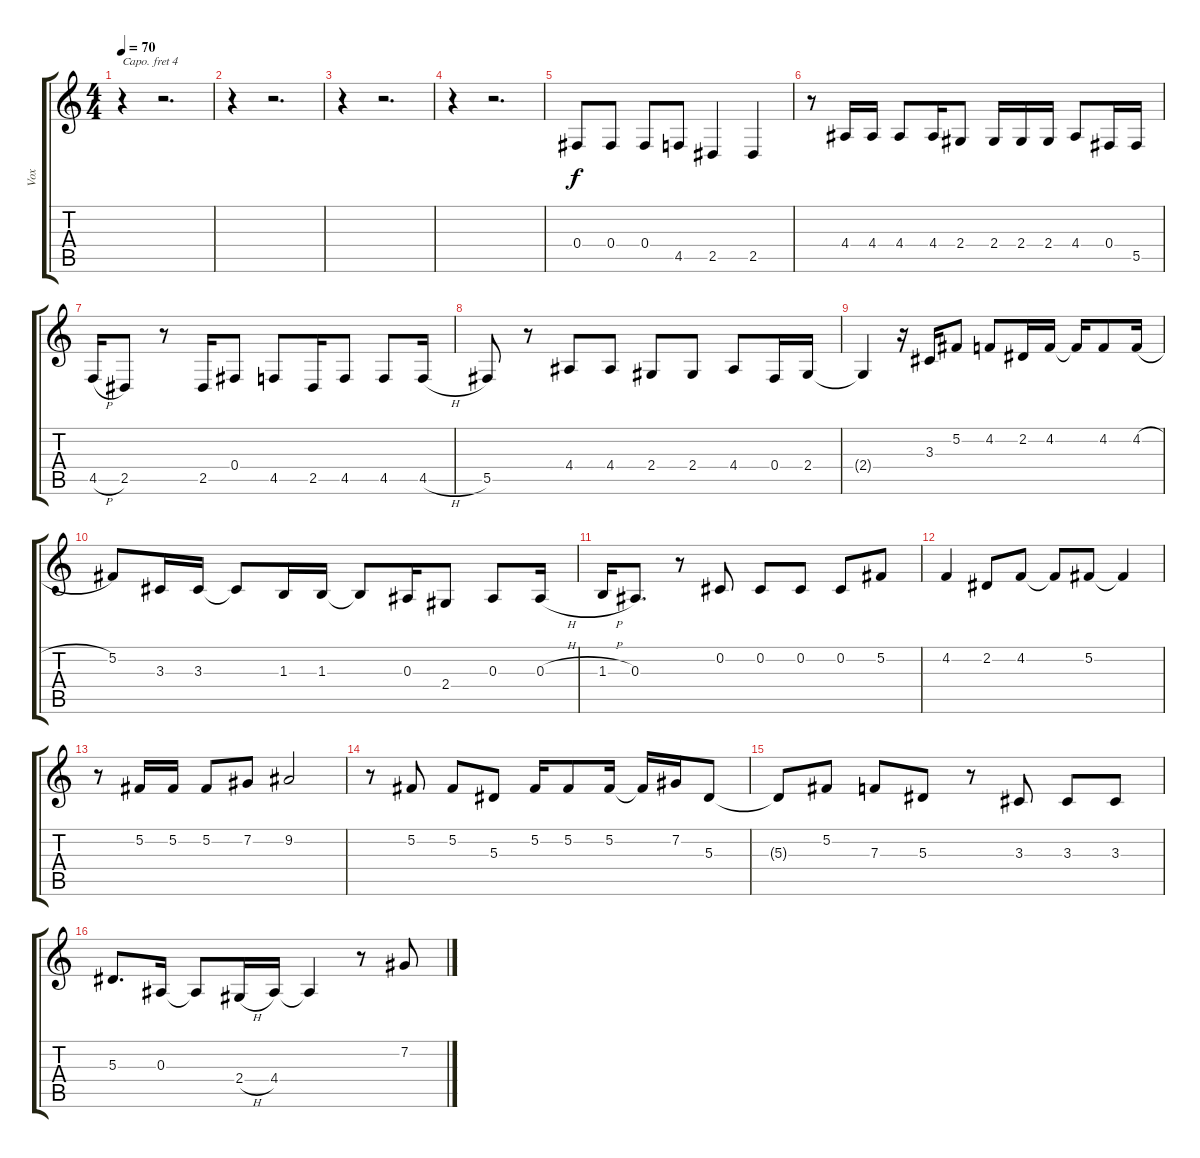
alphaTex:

\track ("Vox" "Vox") {instrument altosax}
\staff {score tabs}
\capo 4
\tuning (D4 A3 Gb3 D3 A2 E2) {hide}
\ts (4 4)
\tempo 70
\clef g2
\ks c
r.4{dy f instrument altosax} r.2{d} |
r.4 r.2{d} |
r.4 r.2{d} |
r.4 r.2{d} |
0.4.8 0.4.8 0.4.8 4.5.8 2.5.4 2.5.4 |
r.8 4.4.16 4.4.16 4.4.8 4.4.16 2.4.8 2.4.16 2.4.16 2.4.16 4.4.8 0.4.16 5.5.16 |
4.5{h}.16 2.5.8 r.8 2.5.16 0.4.8 4.5.8 2.5.16 4.5.8 4.5.8 4.5{h}.16 |
5.5.8 r.8 4.4.8 4.4.8 2.4.8 2.4.8 4.4.8 0.4.16 2.4.16 |
2.4{t}.4 r.16 3.3.16 5.2.8 4.2.8 2.2.16 4.2.16 4.2{t}.16 4.2.8 4.2{h}.16 |
5.2.8 3.3.16 3.3.16 3.3{t}.8 1.3.16 1.3.16 1.3{t}.8 0.3.16 2.4.8 0.3.8 0.3{h}.16 |
1.3{h}.16 0.3.8{d} r.8 0.2.8 0.2.8 0.2.8 0.2.8 5.2.8 |
4.2.4 2.2.8 4.2.8 4.2{t}.8 5.2.8 5.2{t}.4 |
r.8 5.2.16 5.2.16 5.2.8 7.2.8 9.2.2 |
r.8 5.2.8 5.2.8 5.3.8 5.2.16 5.2.8 5.2.16 5.2{t}.16 7.2.16 5.3.8 |
5.3{t}.8 5.2.8 7.3.8 5.3.8 r.8 3.3.8 3.3.8 3.3.8 |
5.3.8{d} 0.3.16 0.3{t}.8 2.4{h}.16 4.4.16 4.4{t}.4 r.8 7.2.8
